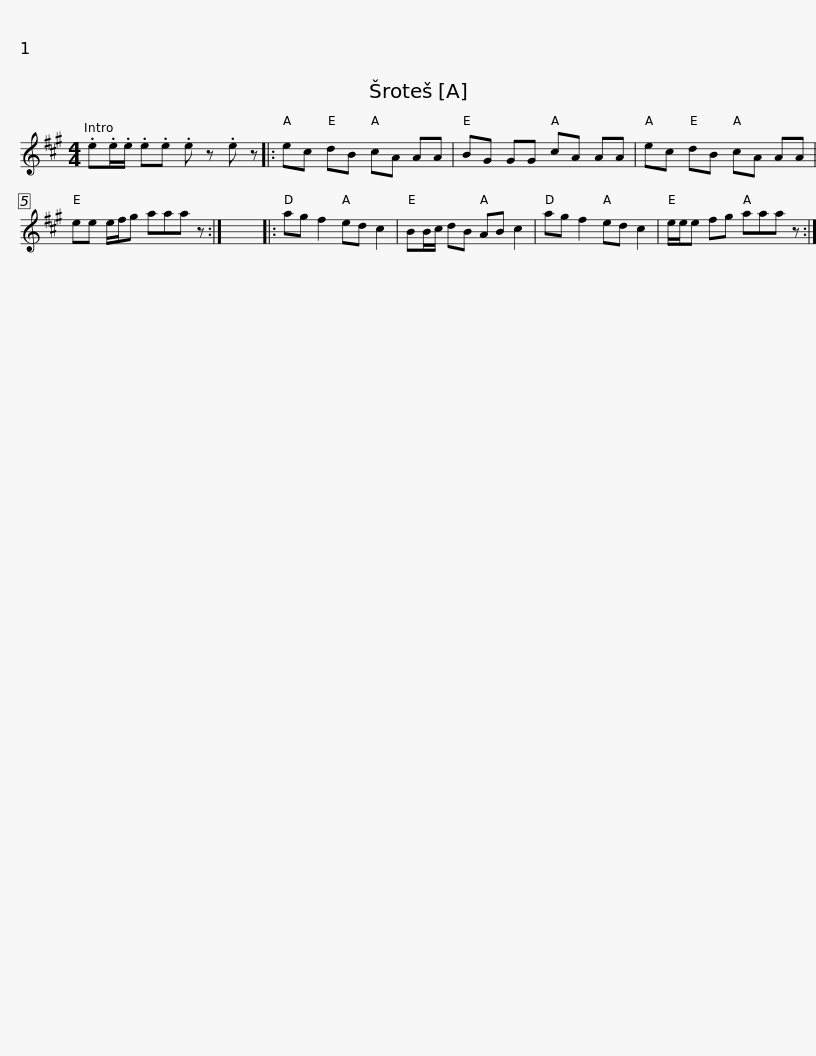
X:1
L:1/8
M:4/4
I:linebreak $
K:A
V:1 treble
V:1
 .e.e/.e/ .e.e .e z .e z |: ec dB cA AA | BG GG cA AA | ec dB cA AA | ee e/f/g aaa z :|$ %5
 x8 |: ag f2 ed c2 | BB/c/ dB AB c2 | ag f2 ed c2 | e/e/e fg aaa z :| %10
